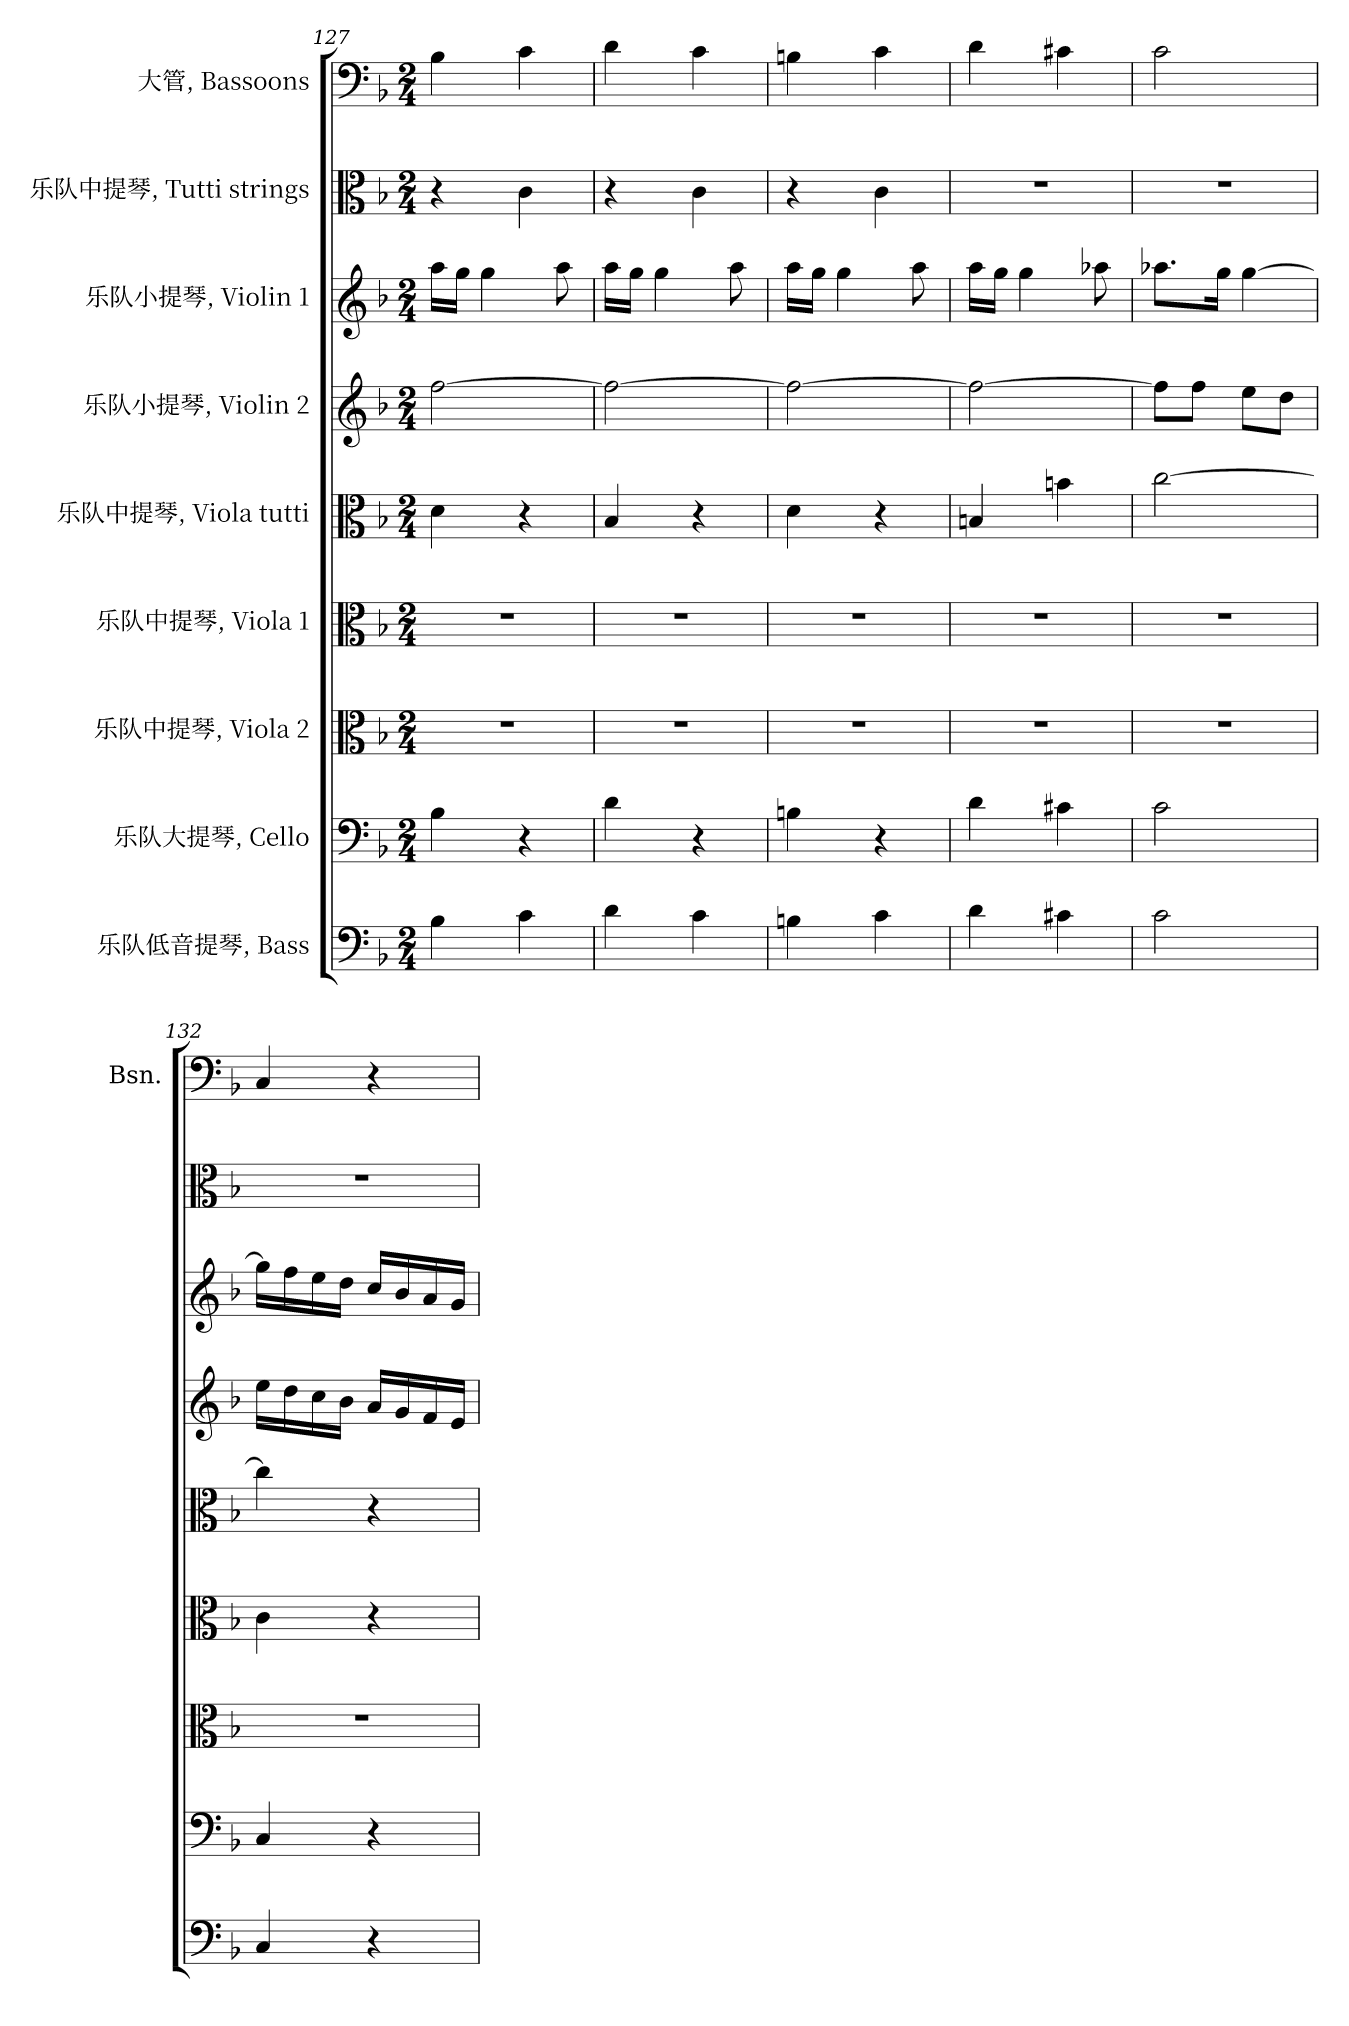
**kern	**kern	**kern	**kern	**kern	**kern	**kern	**kern	**kern
*part9	*part8	*part7	*part6	*part5	*part4	*part3	*part2	*part1
*staff9	*staff8	*staff7	*staff6	*staff5	*staff4	*staff3	*staff2	*staff1
*I"乐队低音提琴, Bass	*I"乐队大提琴, Cello	*I"乐队中提琴, Viola 2	*I"乐队中提琴, Viola 1	*I"乐队中提琴, Viola tutti	*I"乐队小提琴, Violin 2	*I"乐队小提琴, Violin 1	*I"乐队中提琴, Tutti strings	*I"大管, Bassoons
*	*	*	*	*	*	*	*	*I'Bsn.
*clefF4	*clefF4	*clefC3	*clefC3	*clefC3	*clefG2	*clefG2	*clefC3	*clefF4
*ITrd7c12	*	*	*	*	*	*	*	*
*k[b-]	*k[b-]	*k[b-]	*k[b-]	*k[b-]	*k[b-]	*k[b-]	*k[b-]	*k[b-]
*M2/4	*M2/4	*M2/4	*M2/4	*M2/4	*M2/4	*M2/4	*M2/4	*M2/4
*MM51	*MM51	*MM51	*MM51	*MM51	*MM51	*MM51	*MM51	*MM51
=127	=127	=127	=127	=127	=127	=127	=127	=127
4BB-\	4B-\	2r	2r	4d\	[2ff\	16aa\LL	4r	4B-\
.	.	.	.	.	.	16gg\JJ	.	.
.	.	.	.	.	.	4gg\	.	.
4C\	4r	.	.	4r	.	.	4c\	4c\
.	.	.	.	.	.	8aa\	.	.
=128	=128	=128	=128	=128	=128	=128	=128	=128
4D\	4d\	2r	2r	4B-/	2ff\_	16aa\LL	4r	4d\
.	.	.	.	.	.	16gg\JJ	.	.
.	.	.	.	.	.	4gg\	.	.
4C\	4r	.	.	4r	.	.	4c\	4c\
.	.	.	.	.	.	8aa\	.	.
=129	=129	=129	=129	=129	=129	=129	=129	=129
4BBn\	4Bn\	2r	2r	4d\	2ff\_	16aa\LL	4r	4Bn\
.	.	.	.	.	.	16gg\JJ	.	.
.	.	.	.	.	.	4gg\	.	.
4C\	4r	.	.	4r	.	.	4c\	4c\
.	.	.	.	.	.	8aa\	.	.
!!LO:PB:g=z
=130	=130	=130	=130	=130	=130	=130	=130	=130
4D\	4d\	2r	2r	4Bn/	2ff\_	16aa\LL	2r	4d\
.	.	.	.	.	.	16gg\JJ	.	.
.	.	.	.	.	.	4gg\	.	.
4C#X\	4c#X\	.	.	4bn\	.	.	.	4c#X\
.	.	.	.	.	.	8aa-X\	.	.
=131	=131	=131	=131	=131	=131	=131	=131	=131
2C\	2c\	2r	2r	[2cc\	8ff\L]	8.aa-X\L	2r	2c\
.	.	.	.	.	8ff\J	.	.	.
.	.	.	.	.	.	16gg\Jk	.	.
.	.	.	.	.	8ee\L	[4gg\	.	.
.	.	.	.	.	8dd\J	.	.	.
=132	=132	=132	=132	=132	=132	=132	=132	=132
*	*	*	*	*	*	*	*	*MM45
4CC/	4C/	2r	4c\	4cc\]	16ee\LL	16gg\LL]	2r	4C/
.	.	.	.	.	16dd\	16ff\	.	.
.	.	.	.	.	16cc\	16ee\	.	.
.	.	.	.	.	16b-\JJ	16dd\JJ	.	.
4r	4r	.	4r	4r	16a/LL	16cc/LL	.	4r
.	.	.	.	.	16g/	16b-/	.	.
.	.	.	.	.	16f/	16a/	.	.
.	.	.	.	.	16e/JJ	16g/JJ	.	.
=	=	=	=	=	=	=	=	=
*-	*-	*-	*-	*-	*-	*-	*-	*-
